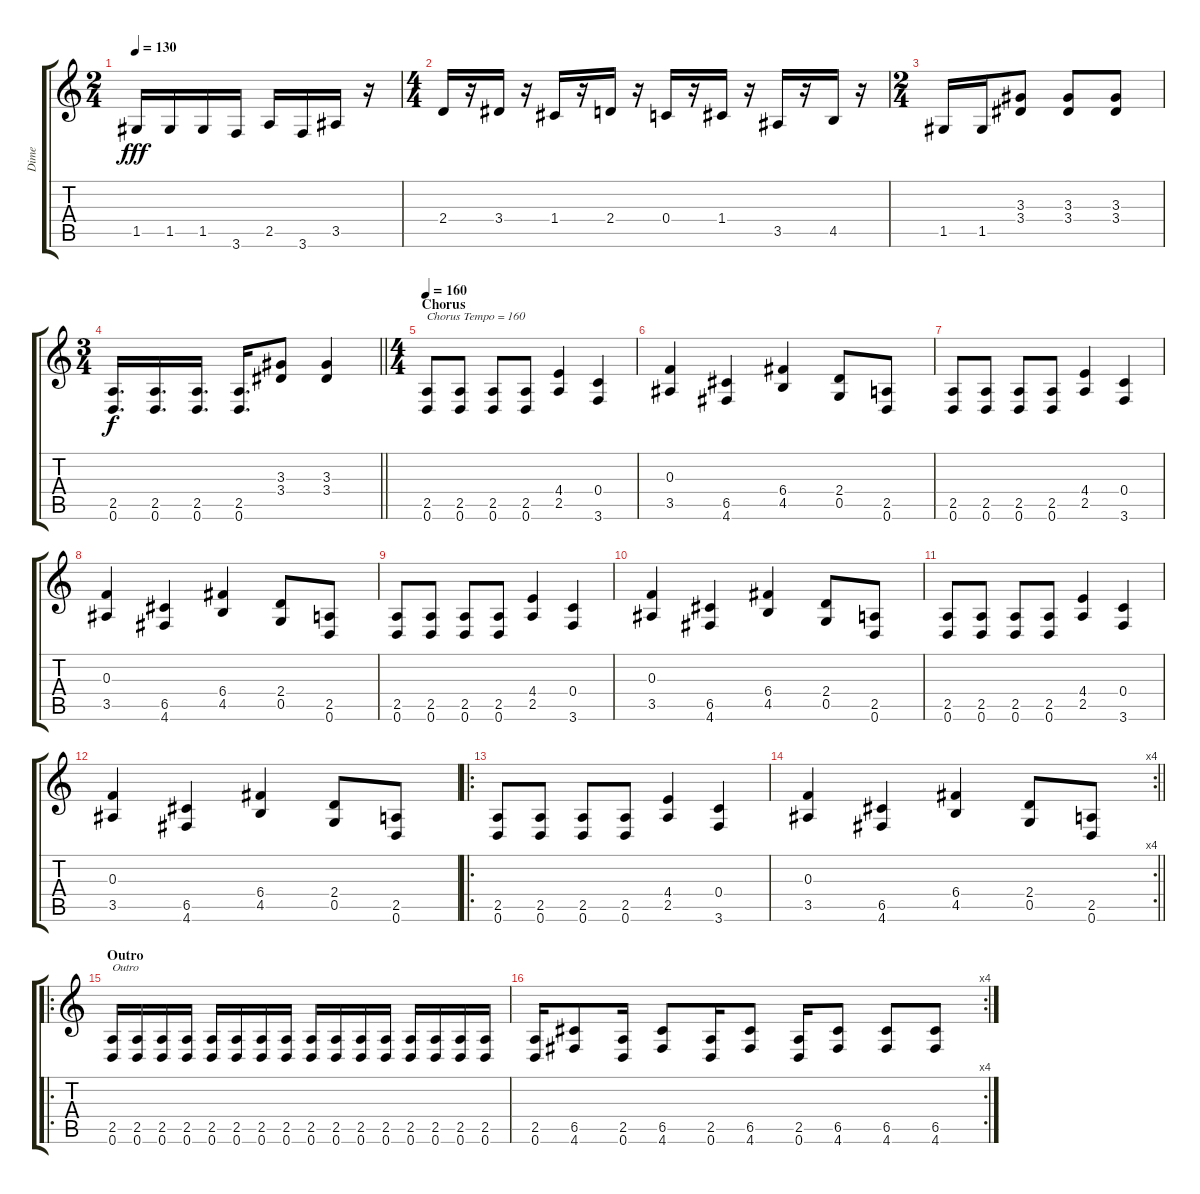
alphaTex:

\track ("Dime" "Dime") {instrument distortionguitar}
\staff {score tabs}
\tuning (D4 A3 F3 C3 G2 D2) {hide}
\ts (2 4)
\tempo 130
\clef g2
\ks c
1.5.16{dy fff} 1.5.16 1.5.16 3.6.16 2.5.16 3.6.16 3.5.16 r.16 |
\ts (4 4)
2.4.16 r.16 3.4.16 r.16 1.4.16 r.16 2.4.16 r.16 0.4.16 r.16 1.4.16 r.16 3.5.16 r.16 4.5.16 r.16 |
\ts (2 4)
1.5.16 1.5.16 (3.3 3.4).8 (3.3 3.4).8 (3.3 3.4).8 |
\ts (3 4)
\barLineRight lightlight
(2.5 0.6).16{d dy f} (2.5 0.6).16{d} (2.5 0.6).16{d} (2.5 0.6).16{d} (3.3 3.4).8 (3.3 3.4).4 |
\ts (4 4)
\section ("" "Chorus")
\tempo 160
(2.5 0.6).8{txt "Chorus Tempo = 160"} (2.5 0.6).8 (2.5 0.6).8 (2.5 0.6).8 (4.4 2.5).4 (0.4 3.6).4 |
(0.3 3.5).4 (6.5 4.6).4 (6.4 4.5).4 (2.4 0.5).8 (2.5 0.6).8 |
(2.5 0.6).8 (2.5 0.6).8 (2.5 0.6).8 (2.5 0.6).8 (4.4 2.5).4 (0.4 3.6).4 |
(0.3 3.5).4 (6.5 4.6).4 (6.4 4.5).4 (2.4 0.5).8 (2.5 0.6).8 |
(2.5 0.6).8 (2.5 0.6).8 (2.5 0.6).8 (2.5 0.6).8 (4.4 2.5).4 (0.4 3.6).4 |
(0.3 3.5).4 (6.5 4.6).4 (6.4 4.5).4 (2.4 0.5).8 (2.5 0.6).8 |
(2.5 0.6).8 (2.5 0.6).8 (2.5 0.6).8 (2.5 0.6).8 (4.4 2.5).4 (0.4 3.6).4 |
(0.3 3.5).4 (6.5 4.6).4 (6.4 4.5).4 (2.4 0.5).8 (2.5 0.6).8 |
\ro
(2.5 0.6).8 (2.5 0.6).8 (2.5 0.6).8 (2.5 0.6).8 (4.4 2.5).4 (0.4 3.6).4 |
\rc 4
\barLineRight lightlight
(0.3 3.5).4 (6.5 4.6).4 (6.4 4.5).4 (2.4 0.5).8 (2.5 0.6).8 |
\ro
\section ("" "Outro")
(2.5 0.6).16{txt "Outro"} (2.5 0.6).16 (2.5 0.6).16 (2.5 0.6).16 (2.5 0.6).16 (2.5 0.6).16 (2.5 0.6).16 (2.5 0.6).16 (2.5 0.6).16 (2.5 0.6).16 (2.5 0.6).16 (2.5 0.6).16 (2.5 0.6).16 (2.5 0.6).16 (2.5 0.6).16 (2.5 0.6).16 |
\rc 4
(2.5 0.6).16 (6.5 4.6).8 (2.5 0.6).16 (6.5 4.6).8 (2.5 0.6).16 (6.5 4.6).8 (2.5 0.6).16 (6.5 4.6).8 (6.5 4.6).8 (6.5 4.6).8
